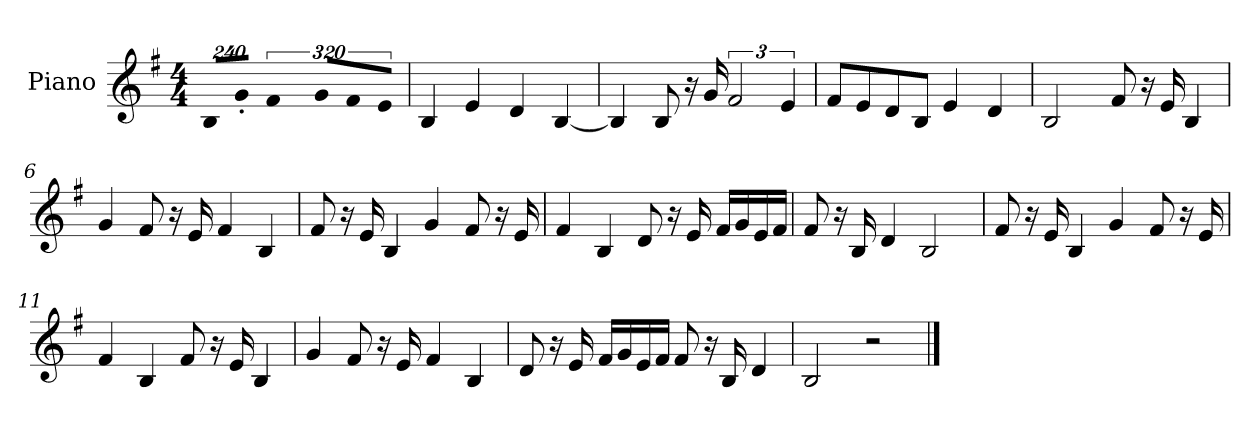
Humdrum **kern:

**kern
*part1
*staff1
*I"Piano
*I'P-no
*clefG2
*k[f#]
*M4/4
*MM95
=1
!LO:N:vis=8
960%137B/L
!LO:N:vis=8
960%137g'/J
!LO:N:vis=4
640%183f#/
!LO:N:vis=8
960%137g/L
!LO:N:vis=8
960%137f#/
!LO:N:vis=8
960%137e/J
=2
4B/
4e/
4d/
[4B/
=3
4B/]
8B/
16r
16g/
3f#/
6e/
=4
8f#/L
8e/
8d/
8B/J
4e/
4d/
=5
2B/
8f#/
16r
16e/
4B/
=6
4g/
8f#/
16r
16e/
4f#/
4B/
!!LO:LB:g=z
=7
8f#/
16r
16e/
4B/
4g/
8f#/
16r
16e/
=8
4f#/
4B/
8d/
16r
16e/
16f#/LL
16g/
16e/
16f#/JJ
=9
8f#/
16r
16B/
4d/
2B/
=10
8f#/
16r
16e/
4B/
4g/
8f#/
16r
16e/
!!LO:LB:g=z
=11
4f#/
4B/
8f#/
16r
16e/
4B/
=12
4g/
8f#/
16r
16e/
4f#/
4B/
=13
8d/
16r
16e/
16f#/LL
16g/
16e/
16f#/JJ
8f#/
16r
16B/
4d/
=14
2B/
2r
==
*-
